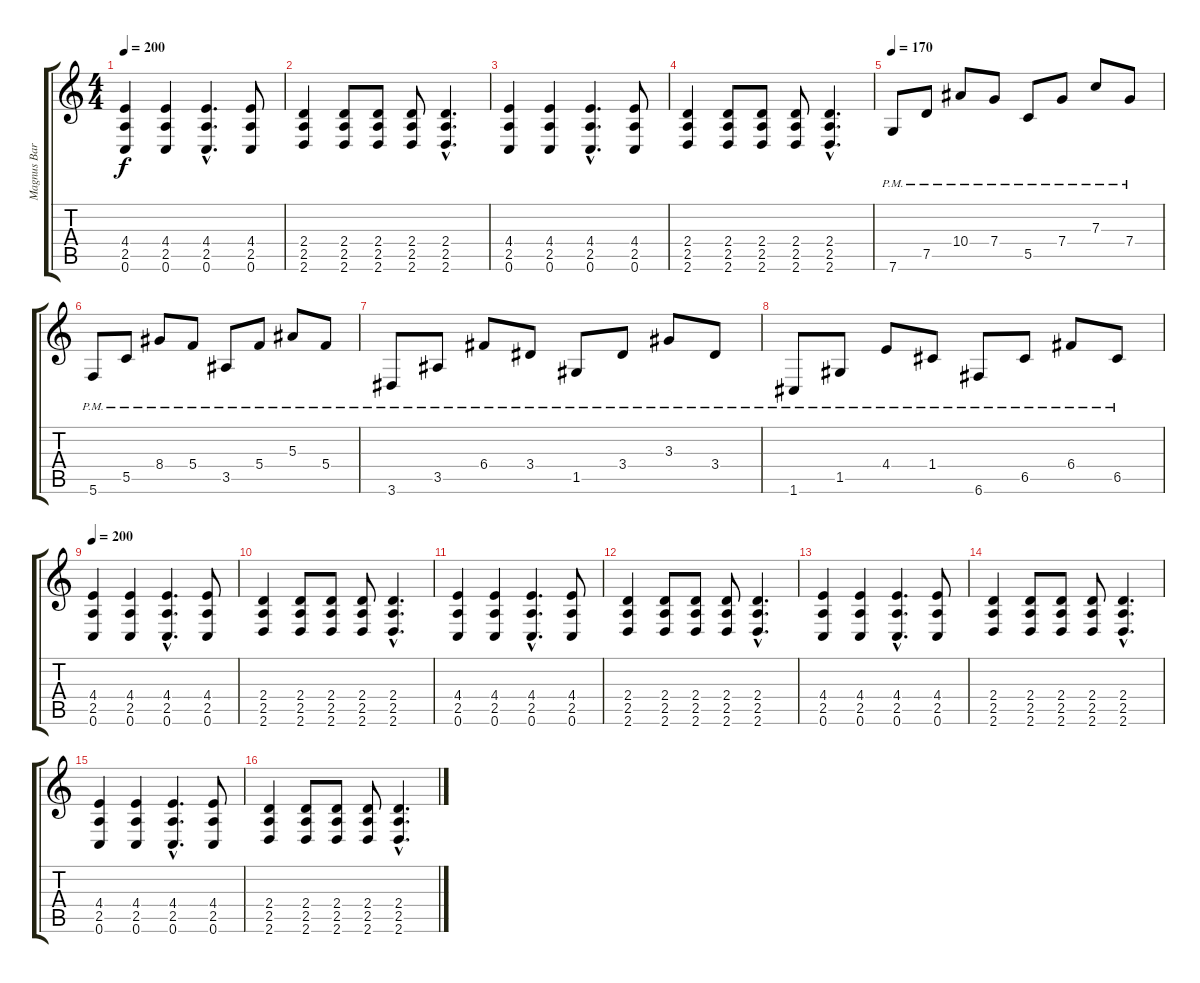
\track ("Magnus Barthelson" "Magnus Bar") {instrument distortionguitar}
\staff {score tabs}
\tuning (D4 A3 F3 C3 G2 C2) {hide}
\ts (4 4)
\tempo 200
\clef g2
\ks c
(4.4 2.5 0.6).4{dy f} (4.4 2.5 0.6).4 (4.4{hac} 2.5{hac} 0.6{hac}).4{d} (4.4 2.5 0.6).8 |
(2.4 2.5 2.6).4 (2.4 2.5 2.6).8 (2.4 2.5 2.6).8 (2.4 2.5 2.6).8 (2.4{hac} 2.5{hac} 2.6{hac}).4{d} |
(4.4 2.5 0.6).4 (4.4 2.5 0.6).4 (4.4{hac} 2.5{hac} 0.6{hac}).4{d} (4.4 2.5 0.6).8 |
(2.4 2.5 2.6).4 (2.4 2.5 2.6).8 (2.4 2.5 2.6).8 (2.4 2.5 2.6).8 (2.4{hac} 2.5{hac} 2.6{hac}).4{d} |
\tempo 170
7.6{pm}.8 7.5{pm}.8 10.4{pm}.8 7.4{pm}.8 5.5{pm}.8 7.4{pm}.8 7.3{pm}.8 7.4{pm}.8 |
5.6{pm}.8 5.5{pm}.8 8.4{pm}.8 5.4{pm}.8 3.5{pm}.8 5.4{pm}.8 5.3{pm}.8 5.4{pm}.8 |
3.6{pm}.8 3.5{pm}.8 6.4{pm}.8 3.4{pm}.8 1.5{pm}.8 3.4{pm}.8 3.3{pm}.8 3.4{pm}.8 |
1.6{pm}.8 1.5{pm}.8 4.4{pm}.8 1.4{pm}.8 6.6{pm}.8 6.5{pm}.8 6.4{pm}.8 6.5{pm}.8 |
\tempo 200
(4.4 2.5 0.6).4 (4.4 2.5 0.6).4 (4.4{hac} 2.5{hac} 0.6{hac}).4{d} (4.4 2.5 0.6).8 |
(2.4 2.5 2.6).4 (2.4 2.5 2.6).8 (2.4 2.5 2.6).8 (2.4 2.5 2.6).8 (2.4{hac} 2.5{hac} 2.6{hac}).4{d} |
(4.4 2.5 0.6).4 (4.4 2.5 0.6).4 (4.4{hac} 2.5{hac} 0.6{hac}).4{d} (4.4 2.5 0.6).8 |
(2.4 2.5 2.6).4 (2.4 2.5 2.6).8 (2.4 2.5 2.6).8 (2.4 2.5 2.6).8 (2.4{hac} 2.5{hac} 2.6{hac}).4{d} |
(4.4 2.5 0.6).4 (4.4 2.5 0.6).4 (4.4{hac} 2.5{hac} 0.6{hac}).4{d} (4.4 2.5 0.6).8 |
(2.4 2.5 2.6).4 (2.4 2.5 2.6).8 (2.4 2.5 2.6).8 (2.4 2.5 2.6).8 (2.4{hac} 2.5{hac} 2.6{hac}).4{d} |
(4.4 2.5 0.6).4 (4.4 2.5 0.6).4 (4.4{hac} 2.5{hac} 0.6{hac}).4{d} (4.4 2.5 0.6).8 |
(2.4 2.5 2.6).4 (2.4 2.5 2.6).8 (2.4 2.5 2.6).8 (2.4 2.5 2.6).8 (2.4{hac} 2.5{hac} 2.6{hac}).4{d}
